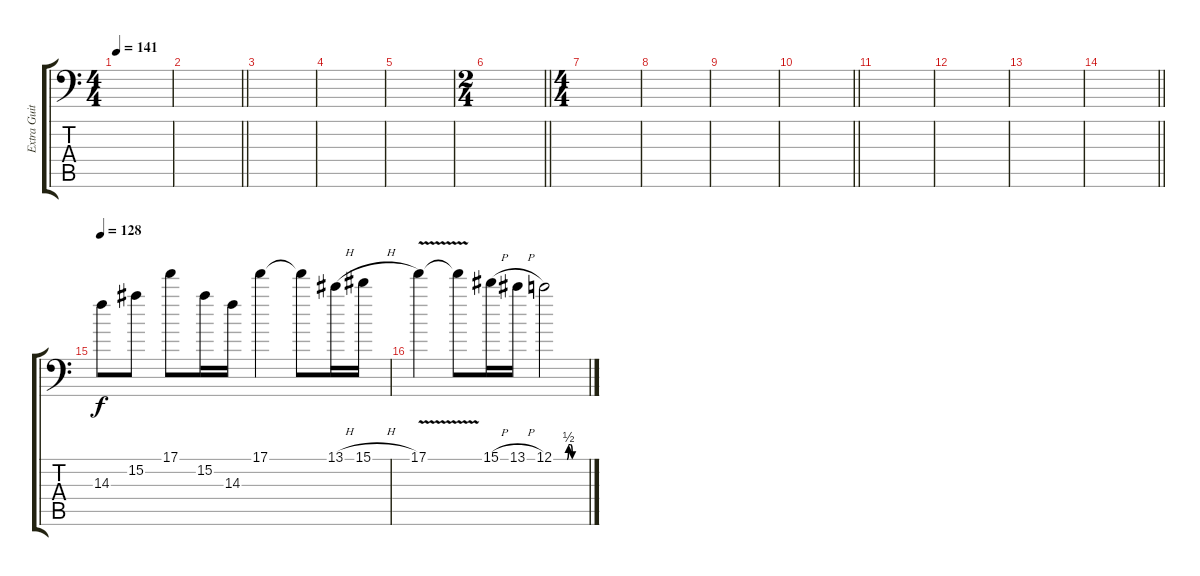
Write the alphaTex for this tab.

\track ("Extra Guitar" "Extra Guit") {instrument distortionguitar}
\staff {score tabs}
\tuning (C4 G3 Eb3 Bb2 F2 Bb1) {hide}
\ts (4 4)
\tempo 141
\clef f4
\ks c
|
\barLineRight lightlight
|
|
|
|
\ts (2 4)
\barLineRight lightlight
|
\ts (4 4)
|
|
|
\barLineRight lightlight
|
|
|
|
\barLineRight lightlight
|
\tempo 128
14.3.8 15.2.8 17.1.8 15.2.16 14.3.16 17.1.4 17.1{t}.8 13.1{h}.16 15.1{h}.16 |
17.1{v}.4 17.1{t}.8 15.1{h}.16 13.1{h}.16 12.1{be (custom 0 0 25 0 28 2 32 2 35 0 45 0 60 0)}.2
